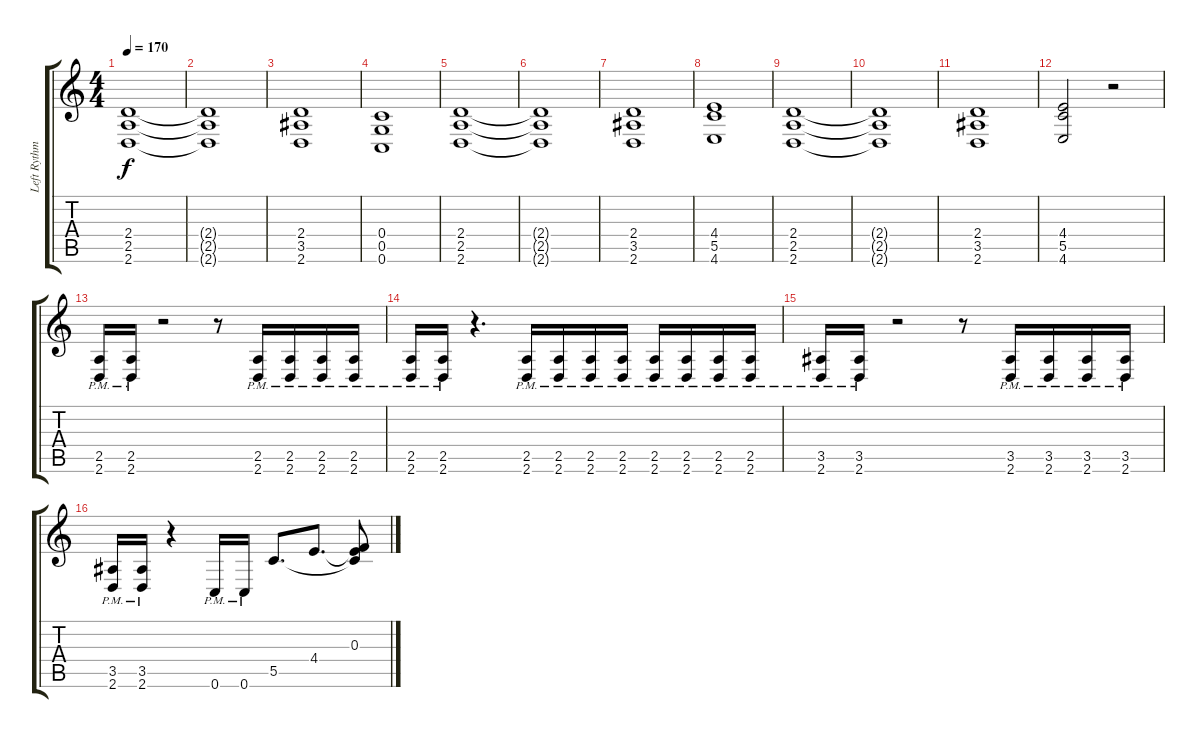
\track ("Left Rythm Guitar" "Left Rythm") {instrument distortionguitar}
\staff {score tabs}
\tuning (D4 A3 F3 C3 G2 C2) {hide}
\ts (4 4)
\tempo 170
\clef g2
\ks c
(2.4 2.5 2.6).1{dy f} |
(2.4{t} 2.5{t} 2.6{t}).1 |
(2.4 3.5 2.6).1 |
(0.4 0.5 0.6).1 |
(2.4 2.5 2.6).1 |
(2.4{t} 2.5{t} 2.6{t}).1 |
(2.4 3.5 2.6).1 |
(4.4 5.5 4.6).1 |
(2.4 2.5 2.6).1 |
(2.4{t} 2.5{t} 2.6{t}).1 |
(2.4 3.5 2.6).1 |
(4.4 5.5 4.6).2 r.2 |
(2.5{pm} 2.6{pm}).16 (2.5{pm} 2.6{pm}).16 r.2 r.8 (2.5{pm} 2.6{pm}).16 (2.5{pm} 2.6{pm}).16 (2.5{pm} 2.6{pm}).16 (2.5{pm} 2.6{pm}).16 |
(2.5{pm} 2.6{pm}).16 (2.5{pm} 2.6{pm}).16 r.4{d} (2.5{pm} 2.6{pm}).16 (2.5{pm} 2.6{pm}).16 (2.5{pm} 2.6{pm}).16 (2.5{pm} 2.6{pm}).16 (2.5{pm} 2.6{pm}).16 (2.5{pm} 2.6{pm}).16 (2.5{pm} 2.6{pm}).16 (2.5{pm} 2.6{pm}).16 |
(3.5{pm} 2.6{pm}).16 (3.5{pm} 2.6{pm}).16 r.2 r.8 (3.5{pm} 2.6{pm}).16 (3.5{pm} 2.6{pm}).16 (3.5{pm} 2.6{pm}).16 (3.5{pm} 2.6{pm}).16 |
(3.5{pm} 2.6{pm}).16 (3.5{pm} 2.6{pm}).16 r.4 0.6{pm}.16 0.6{pm}.16 5.5.8{d} 4.4.8{d} (0.3 4.4{t} 5.5{t}).8
